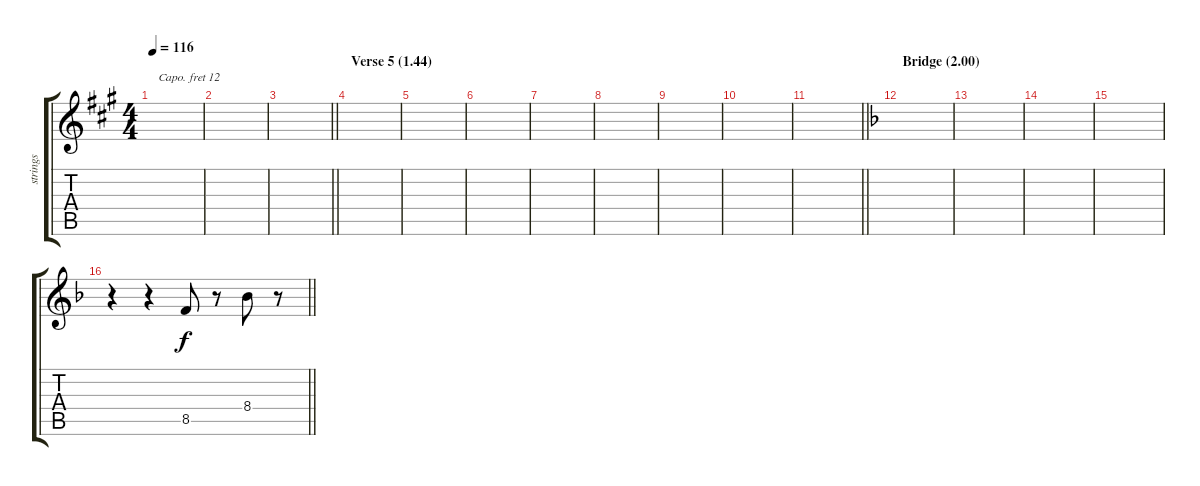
\track ("strings" "strings") {instrument stringensemble1}
\staff {score tabs}
\capo 12
\tuning (E4 B3 G3 D3 A2 E2) {hide}
\ts (4 4)
\tempo 116
\clef g2
\ks a
|
|
\barLineRight lightlight
|
\section ("" "Verse 5 (1.44)")
|
|
|
|
|
|
|
\barLineRight lightlight
|
\section ("" "Bridge (2.00)")
\ks f
|
|
|
|
\barLineRight lightlight
r.4 r.4 8.5.8 r.8 8.4.8 r.8
